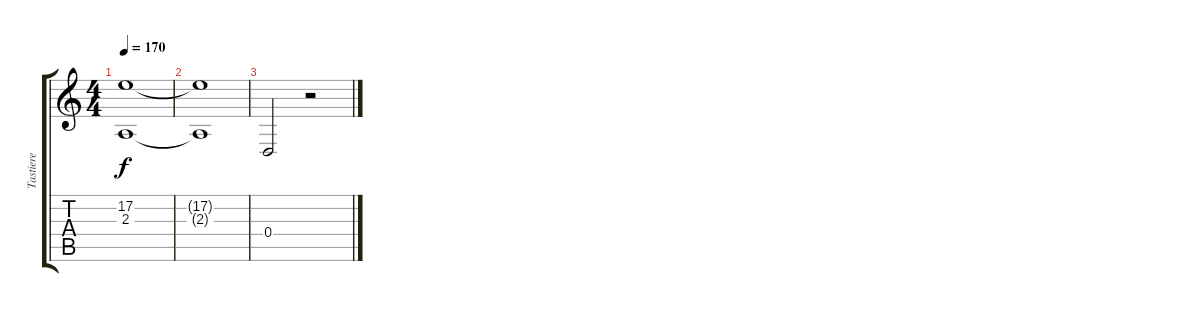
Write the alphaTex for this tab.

\track ("Tastiere" "Tastiere") {instrument stringensemble2}
\staff {score tabs}
\tuning (E4 B3 G3 D3 A2 E2) {hide}
\ts (4 4)
\tempo 170
\clef g2
\ks c
(17.2{t} 2.3{t}).1{dy f} |
(17.2{t} 2.3{t}).1 |
0.4.2 r.2
